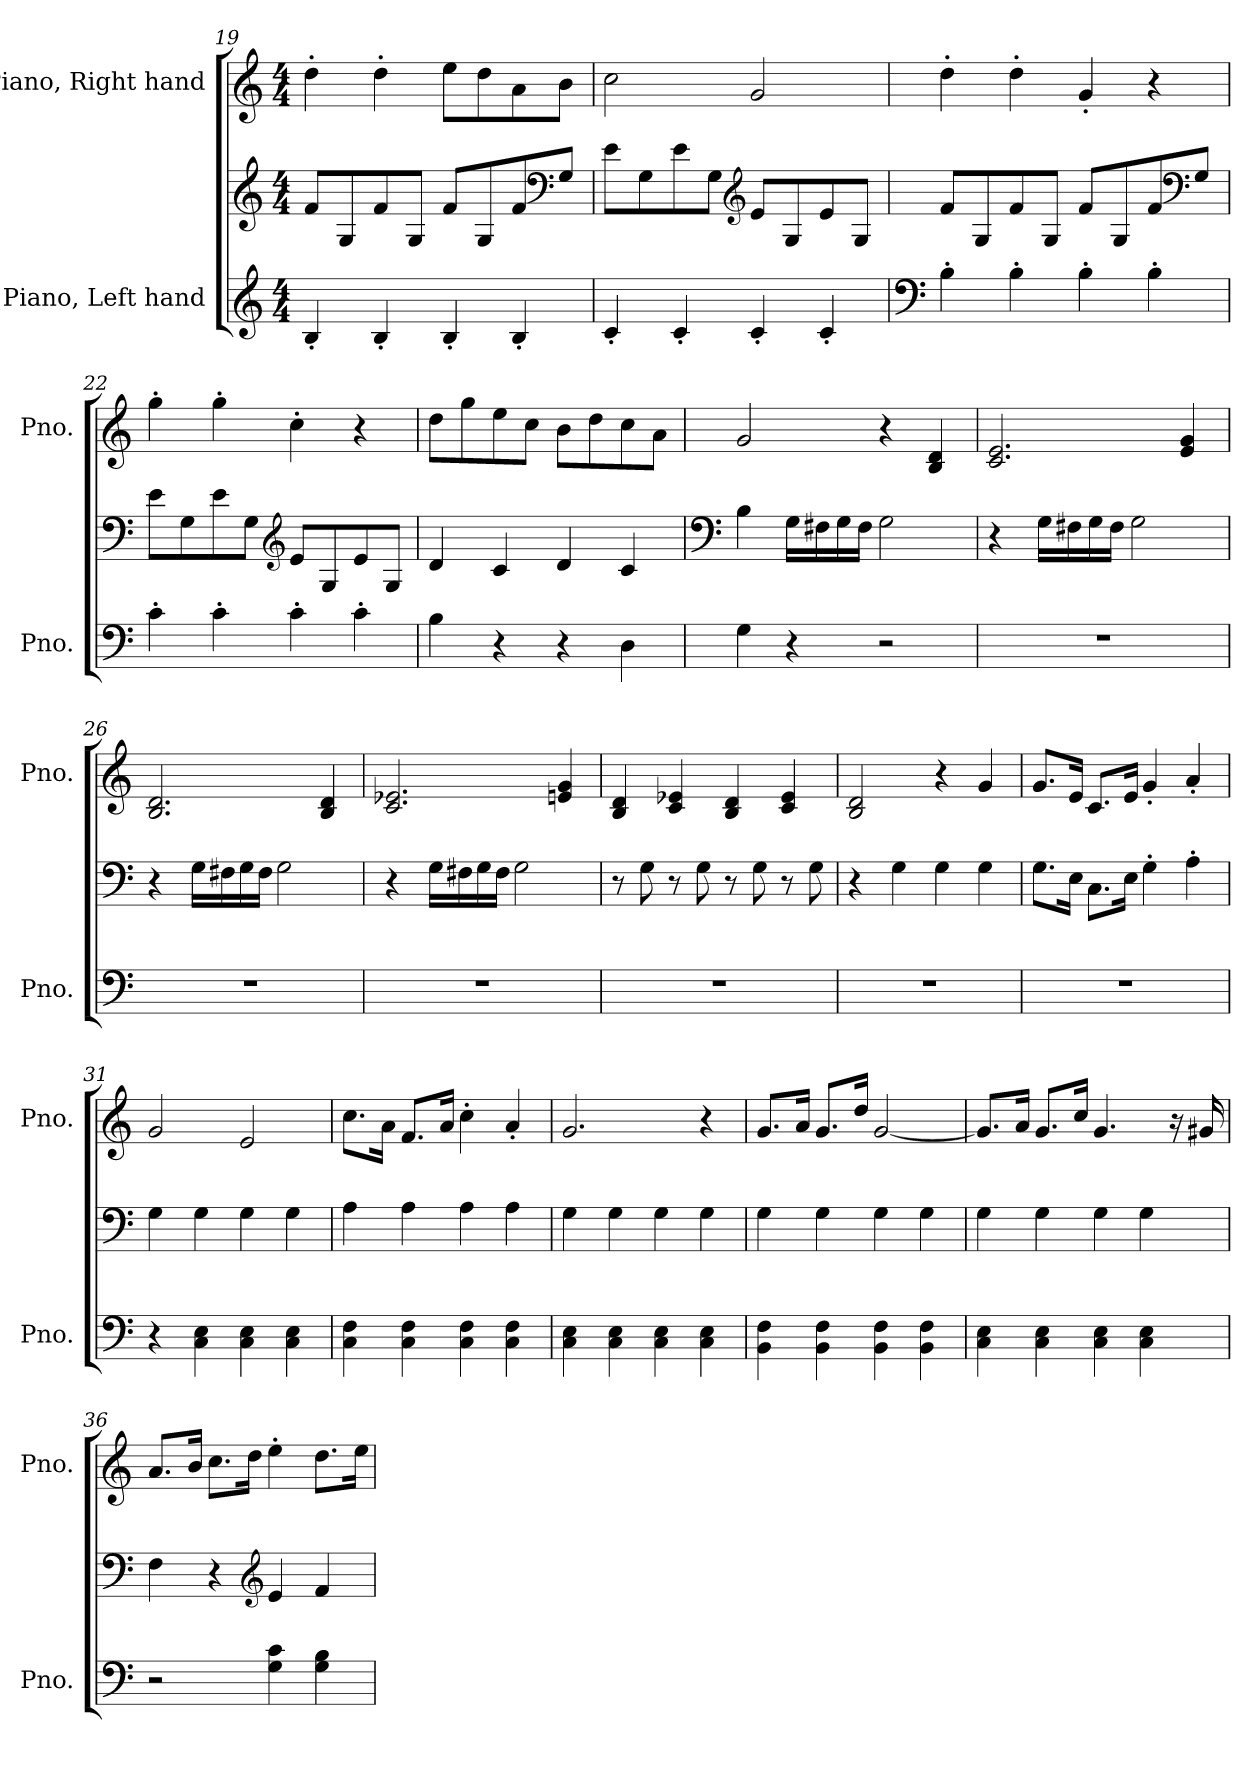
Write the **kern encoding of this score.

**kern	**kern	**kern
*part2	*part2	*part1
*staff3	*staff2	*staff1
*I"Piano, Left hand	*	*I"Piano, Right hand
*I'Pno.	*	*I'Pno.
*clefG2	*clefG2	*clefG2
*k[]	*k[]	*k[]
*M4/4	*M4/4	*M4/4
=19	=19	=19
4B'/	8f/L	4dd'\
.	8G/	.
4B'/	8f/	4dd'\
.	8G/J	.
4B'/	8f/L	8ee\L
.	8G/	8dd\
4B'/	8f/	8a\
*	*clefF4	*
.	8G/J	8b\J
=20	=20	=20
4c'/	8e\L	2cc\
.	8G\	.
4c'/	8e\	.
.	8G\J	.
*	*clefG2	*
4c'/	8e/L	2g/
.	8G/	.
4c'/	8e/	.
.	8G/J	.
!!LO:PB:g=z
=21	=21	=21
*clefF4	*	*
4B'\	8f/L	4dd'\
.	8G/	.
4B'\	8f/	4dd'\
.	8G/J	.
4B'\	8f/L	4g'/
.	8G/	.
4B'\	8f/	4r
*	*clefF4	*
.	8G/J	.
=22	=22	=22
4c'\	8e\L	4gg'\
.	8G\	.
4c'\	8e\	4gg'\
.	8G\J	.
*	*clefG2	*
4c'\	8e/L	4cc'\
.	8G/	.
4c'\	8e/	4r
.	8G/J	.
=23	=23	=23
4B\	4d/	8dd\L
.	.	8gg\
4r	4c/	8ee\
.	.	8cc\J
4r	4d/	8b\L
.	.	8dd\
4D\	4c/	8cc\
.	.	8a\J
=24	=24	=24
*	*clefF4	*
4G\	4B\	2g/
4r	16G\LL	.
.	16F#X\	.
.	16G\	.
.	16F#\JJ	.
2r	2G\	4r
.	.	4B/ 4d/
!!LO:LB:g=z
=25	=25	=25
1r	4r	2.c/ 2.e/
.	16G\LL	.
.	16F#X\	.
.	16G\	.
.	16F#\JJ	.
.	2G\	.
.	.	4e/ 4g/
=26	=26	=26
1r	4r	2.B/ 2.d/
.	16G\LL	.
.	16F#X\	.
.	16G\	.
.	16F#\JJ	.
.	2G\	.
.	.	4B/ 4d/
=27	=27	=27
1r	4r	2.c/ 2.e-X/
.	16G\LL	.
.	16F#X\	.
.	16G\	.
.	16F#\JJ	.
.	2G\	.
.	.	4en/ 4g/
=28	=28	=28
1r	8r	4B/ 4d/
.	8G\	.
.	8r	4c/ 4e-X/
.	8G\	.
.	8r	4B/ 4d/
.	8G\	.
.	8r	4c/ 4e-/
.	8G\	.
=29	=29	=29
1r	4r	2B/ 2d/
.	4G\	.
.	4G\	4r
.	4G\	4g/
=30	=30	=30
1r	8.G\L	8.g/L
.	16E\Jk	16e/Jk
.	8.C\L	8.c/L
.	16E\Jk	16e/Jk
.	4G'\	4g'/
.	4A'\	4a'/
!!LO:LB:g=z
=31	=31	=31
4r	4G\	2g/
4C\ 4E\	4G\	.
4C\ 4E\	4G\	2e/
4C\ 4E\	4G\	.
=32	=32	=32
4C\ 4F\	4A\	8.cc\L
.	.	16a\Jk
4C\ 4F\	4A\	8.f/L
.	.	16a/Jk
4C\ 4F\	4A\	4cc'\
4C\ 4F\	4A\	4a'/
=33	=33	=33
4C\ 4E\	4G\	2.g/
4C\ 4E\	4G\	.
4C\ 4E\	4G\	.
4C\ 4E\	4G\	4r
=34	=34	=34
4BB\ 4F\	4G\	8.g/L
.	.	16a/Jk
4BB\ 4F\	4G\	8.g/L
.	.	16dd/Jk
4BB\ 4F\	4G\	[2g/
4BB\ 4F\	4G\	.
=35	=35	=35
4C\ 4E\	4G\	8.g/L]
.	.	16a/Jk
4C\ 4E\	4G\	8.g/L
.	.	16cc/Jk
4C\ 4E\	4G\	4.g/
4C\ 4E\	4G\	.
.	.	16r
.	.	16g#X/
!!LO:LB:g=z
=36	=36	=36
2r	4F\	8.a/L
.	.	16b/Jk
.	4r	8.cc\L
.	.	16dd\Jk
*	*clefG2	*
4G\ 4c\	4e/	4ee'\
4G\ 4B\	4f/	8.dd\L
.	.	16ee\Jk
=	=	=
*-	*-	*-
